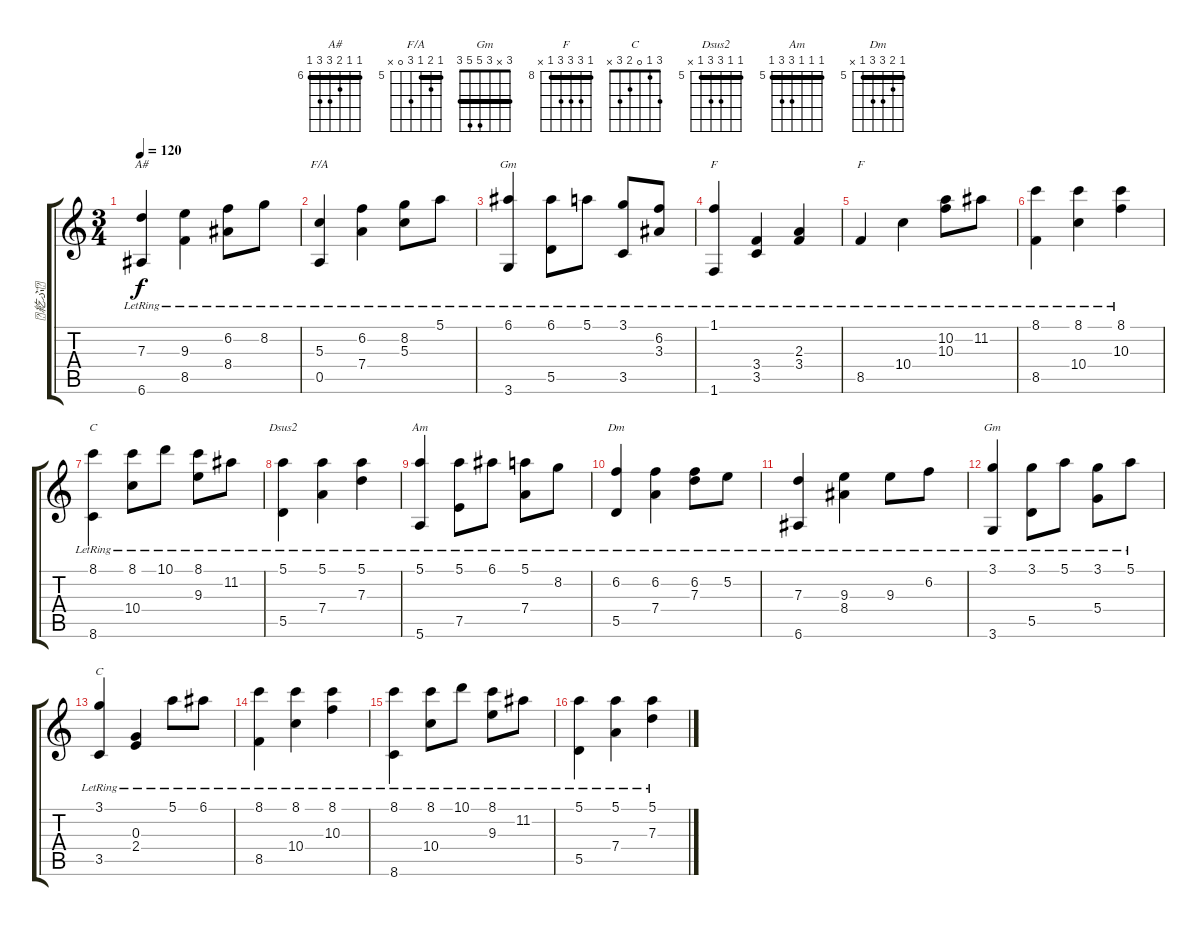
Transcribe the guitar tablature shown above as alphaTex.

\track ("紇ぶ" "紇ぶ") {instrument acousticguitarnylon}
\staff {score tabs}
\tuning (E4 B3 G3 D3 A2 E2) {hide}
\chord ("A#" 6 6 7 8 8 6) {firstfret 6 barre 6}
\chord ("F/A" 5 6 5 7 0 x) {firstfret 5 barre 5}
\chord ("Gm" 3 3 3 5 5 3) {firstfret 3 barre 3}
\chord ("F" 1 1 2 3 3 1) {barre 1}
\chord ("F" 8 10 10 10 8 x) {firstfret 8 barre 8}
\chord ("C" 8 8 9 10 10 8) {firstfret 8 barre 8}
\chord ("Dsus2" 5 5 7 7 5 x) {firstfret 5 barre 5}
\chord ("Am" 5 5 5 7 7 5) {firstfret 5 barre 5}
\chord ("Dm" 5 6 7 7 5 x) {firstfret 5 barre 5}
\chord ("Gm" 3 x 3 5 5 3) {barre 3}
\chord ("C" 3 1 0 2 3 x)
\ts (3 4)
\tempo 120
\clef g2
\ks c
(7.3{lr} 6.6{lr}).4{ch "A#" dy f} (9.3{lr} 8.5{lr}).4 (6.2{lr} 8.4{lr}).8 8.2{lr}.8 |
(5.3{lr} 0.5{lr}).4{ch "F/A"} (6.2{lr} 7.4{lr}).4 (8.2{lr} 5.3{lr}).8 5.1{lr}.8 |
(6.1{lr} 3.6{lr}).4{ch "Gm"} (6.1{lr} 5.5{lr}).8 5.1{lr}.8 (3.1{lr} 3.5{lr}).8 (6.2{lr} 3.3{lr}).8 |
(1.1{lr} 1.6{lr}).4{ch "F"} (3.4{lr} 3.5{lr}).4 (2.3{lr} 3.4{lr}).4 |
8.5{lr}.4{ch "F"} 10.4{lr}.4 (10.2{lr} 10.3{lr}).8 11.2{lr}.8 |
(8.1{lr} 8.5{lr}).4 (8.1{lr} 10.4{lr}).4 (8.1{lr} 10.3{lr}).4 |
(8.1{lr} 8.6{lr}).4{ch "C"} (8.1{lr} 10.4{lr}).8 10.1{lr}.8 (8.1{lr} 9.3{lr}).8 11.2{lr}.8 |
(5.1{lr} 5.5{lr}).4{ch "Dsus2"} (5.1{lr} 7.4{lr}).4 (5.1{lr} 7.3{lr}).4 |
(5.1{lr} 5.6{lr}).4{ch "Am"} (5.1{lr} 7.5{lr}).8 6.1{lr}.8 (5.1{lr} 7.4{lr}).8 8.2{lr}.8 |
(6.2{lr} 5.5{lr}).4{ch "Dm"} (6.2{lr} 7.4{lr}).4 (6.2{lr} 7.3{lr}).8 5.2{lr}.8 |
(7.3{lr} 6.6{lr}).4 (9.3{lr} 8.4{lr}).4 9.3{lr}.8 6.2{lr}.8 |
(3.1{lr} 3.6{lr}).4{ch "Gm"} (3.1{lr} 5.5{lr}).8 5.1{lr}.8 (3.1{lr} 5.4{lr}).8 5.1{lr}.8 |
(3.1{lr} 3.5{lr}).4{ch "C"} (0.3{lr} 2.4{lr}).4 5.1{lr}.8 6.1{lr}.8 |
(8.1{lr} 8.5{lr}).4 (8.1{lr} 10.4{lr}).4 (8.1{lr} 10.3{lr}).4 |
(8.1{lr} 8.6{lr}).4 (8.1{lr} 10.4{lr}).8 10.1{lr}.8 (8.1{lr} 9.3{lr}).8 11.2{lr}.8 |
(5.1{lr} 5.5{lr}).4 (5.1{lr} 7.4{lr}).4 (5.1{lr} 7.3{lr}).4
